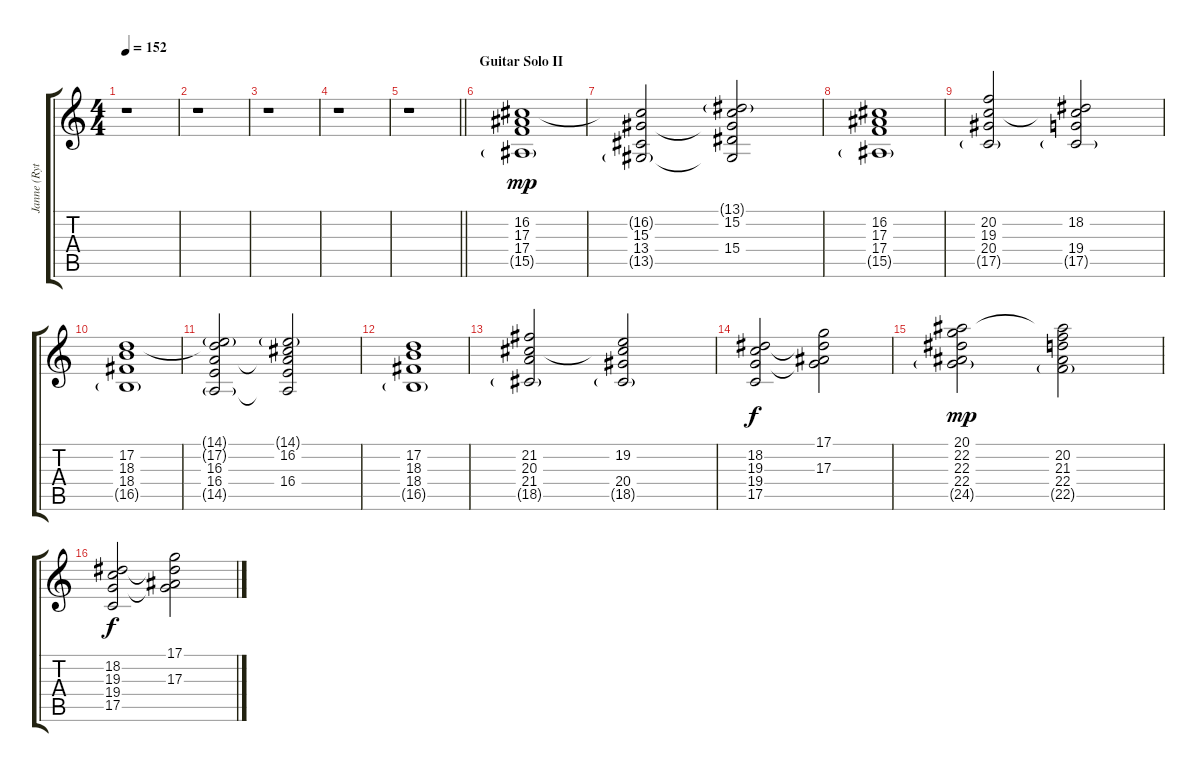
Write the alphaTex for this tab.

\track ("Janne (Rythm I)" "Janne (Ryt") {instrument stringensemble1}
\staff {score tabs}
\tuning (D4 A3 F3 C3 G2 C2) {hide}
\ts (4 4)
\tempo 152
\clef g2
\ks c
r.1{dy mp} |
r.1 |
r.1 |
r.1 |
\barLineRight lightlight
r.1 |
\section ("" "Guitar Solo II")
(16.2 17.3 17.4 15.5{g}).1{volume 6 balance 8 instrument stringensemble1} |
(16.2{t} 15.3 13.4 13.5{g}).2 (13.1{g} 15.2 15.3{t} 15.4 13.5{t}).2 |
(16.2 17.3 17.4 15.5{g}).1 |
(20.2 19.3 20.4 17.5{g}).2 (18.2 19.3{t} 19.4 17.5{g}).2 |
(17.2 18.3 18.4 16.5{g}).1 |
(14.1{g} 17.2{t} 16.3 16.4 14.5{g}).2 (14.1{g} 16.2 16.3{t} 16.4 14.5{t}).2 |
(17.2 18.3 18.4 16.5{g}).1 |
(21.2 20.3 21.4 18.5{g}).2 (19.2 20.3{t} 20.4 18.5{g}).2 |
(18.2 19.3 19.4 17.5).2{dy f} (17.1 18.2{t} 17.3 19.4{t}).2 |
(20.1 22.2 22.3 22.4 24.5{g}).2{dy mp} (20.1{t} 20.2 21.3 22.4 22.5{g}).2 |
(18.2 19.3 19.4 17.5).2{dy f} (17.1 18.2{t} 17.3 19.4{t}).2
